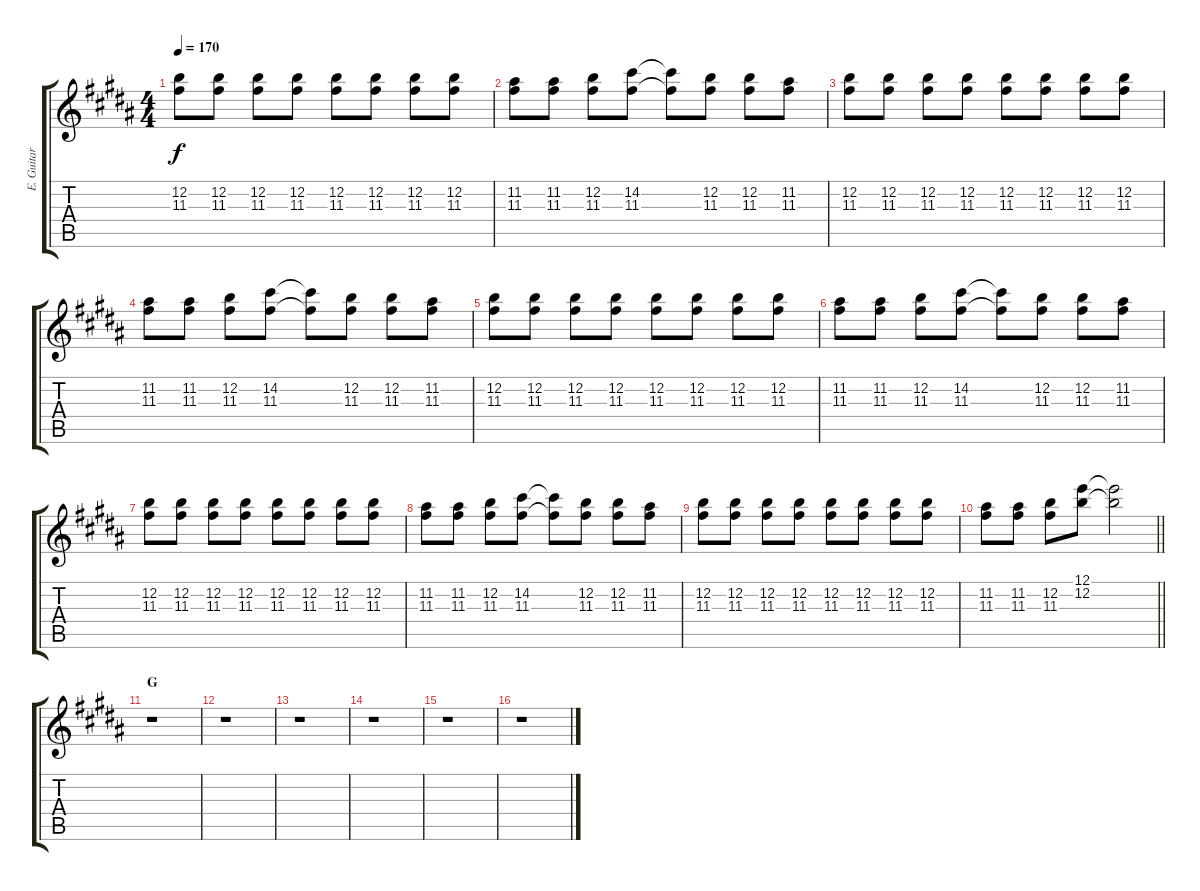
\track ("E. Guitar III" "E. Guitar ") {instrument overdrivenguitar}
\staff {score tabs}
\tuning (E4 B3 G3 D3 A2 E2) {hide}
\ts (4 4)
\tempo 170
\clef g2
\ks b
(12.2 11.3).8{dy f} (12.2 11.3).8 (12.2 11.3).8 (12.2 11.3).8 (12.2 11.3).8 (12.2 11.3).8 (12.2 11.3).8 (12.2 11.3).8 |
(11.2 11.3).8 (11.2 11.3).8 (12.2 11.3).8 (14.2 11.3).8 (14.2{t} 11.3{t}).8 (12.2 11.3).8 (12.2 11.3).8 (11.2 11.3).8 |
(12.2 11.3).8 (12.2 11.3).8 (12.2 11.3).8 (12.2 11.3).8 (12.2 11.3).8 (12.2 11.3).8 (12.2 11.3).8 (12.2 11.3).8 |
(11.2 11.3).8 (11.2 11.3).8 (12.2 11.3).8 (14.2 11.3).8 (14.2{t} 11.3{t}).8 (12.2 11.3).8 (12.2 11.3).8 (11.2 11.3).8 |
(12.2 11.3).8 (12.2 11.3).8 (12.2 11.3).8 (12.2 11.3).8 (12.2 11.3).8 (12.2 11.3).8 (12.2 11.3).8 (12.2 11.3).8 |
(11.2 11.3).8 (11.2 11.3).8 (12.2 11.3).8 (14.2 11.3).8 (14.2{t} 11.3{t}).8 (12.2 11.3).8 (12.2 11.3).8 (11.2 11.3).8 |
(12.2 11.3).8 (12.2 11.3).8 (12.2 11.3).8 (12.2 11.3).8 (12.2 11.3).8 (12.2 11.3).8 (12.2 11.3).8 (12.2 11.3).8 |
(11.2 11.3).8 (11.2 11.3).8 (12.2 11.3).8 (14.2 11.3).8 (14.2{t} 11.3{t}).8 (12.2 11.3).8 (12.2 11.3).8 (11.2 11.3).8 |
(12.2 11.3).8 (12.2 11.3).8 (12.2 11.3).8 (12.2 11.3).8 (12.2 11.3).8 (12.2 11.3).8 (12.2 11.3).8 (12.2 11.3).8 |
\barLineRight lightlight
(11.2 11.3).8 (11.2 11.3).8 (12.2 11.3).8 (12.1 12.2).8 (12.1{t} 12.2{t}).2 |
\section ("" "G")
r.1 |
r.1 |
r.1 |
r.1 |
r.1 |
r.1
